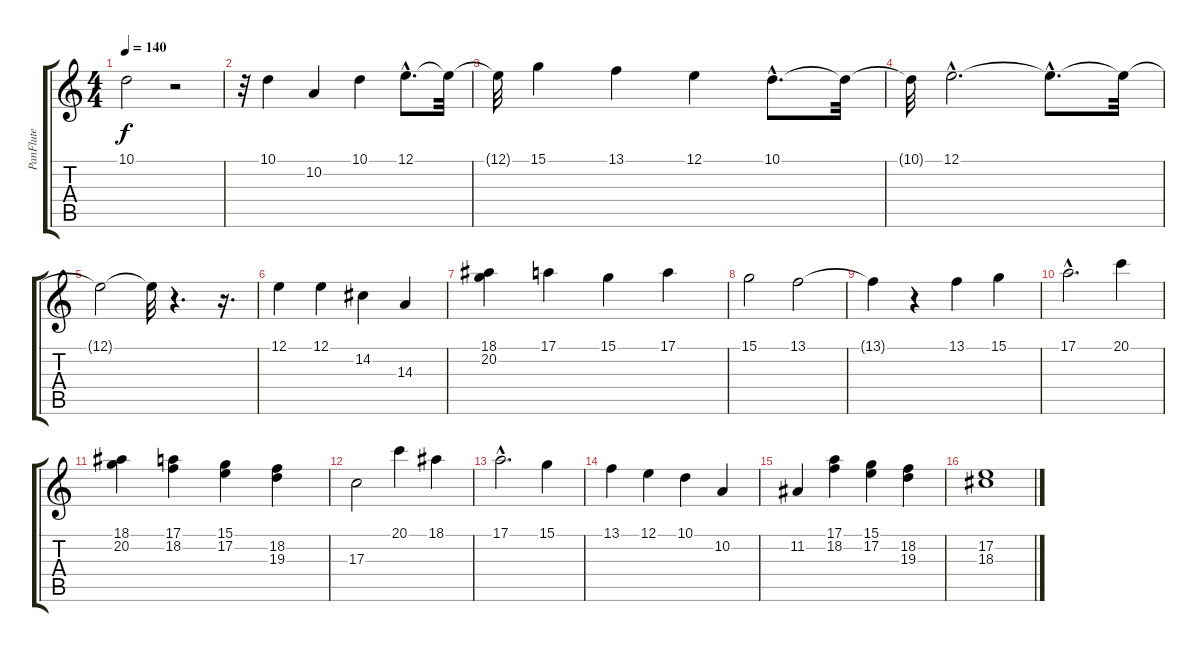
\track ("PanFlute" "PanFlute") {instrument panflute}
\staff {score tabs}
\tuning (E4 B3 G3 D3 A2 E2) {hide}
\ts (4 4)
\tempo 140
\clef g2
\ks c
10.1.2{dy f} r.2 |
r.32 10.1.4 10.2.4 10.1.4 12.1{hac}.8{d} 12.1{t}.32 |
12.1{t}.32 15.1.4 13.1.4 12.1.4 10.1{hac}.8{d} 10.1{t}.32 |
10.1{t}.32 12.1{hac}.2{d} 12.1{hac t}.8{d} 12.1{t}.32 |
12.1{t}.2 12.1{t}.32 r.4{d} r.16{d} |
12.1.4 12.1.4 14.2.4 14.3.4 |
(18.1 20.2).4 17.1.4 15.1.4 17.1.4 |
15.1.2 13.1.2 |
13.1{t}.4 r.4 13.1.4 15.1.4 |
17.1{hac}.2{d} 20.1.4 |
(18.1 20.2).4 (17.1 18.2).4 (15.1 17.2).4 (18.2 19.3).4 |
17.3.2 20.1.4 18.1.4 |
17.1{hac}.2{d} 15.1.4 |
13.1.4 12.1.4 10.1.4 10.2.4 |
11.2.4 (17.1 18.2).4 (15.1 17.2).4 (18.2 19.3).4 |
(17.2 18.3).1
